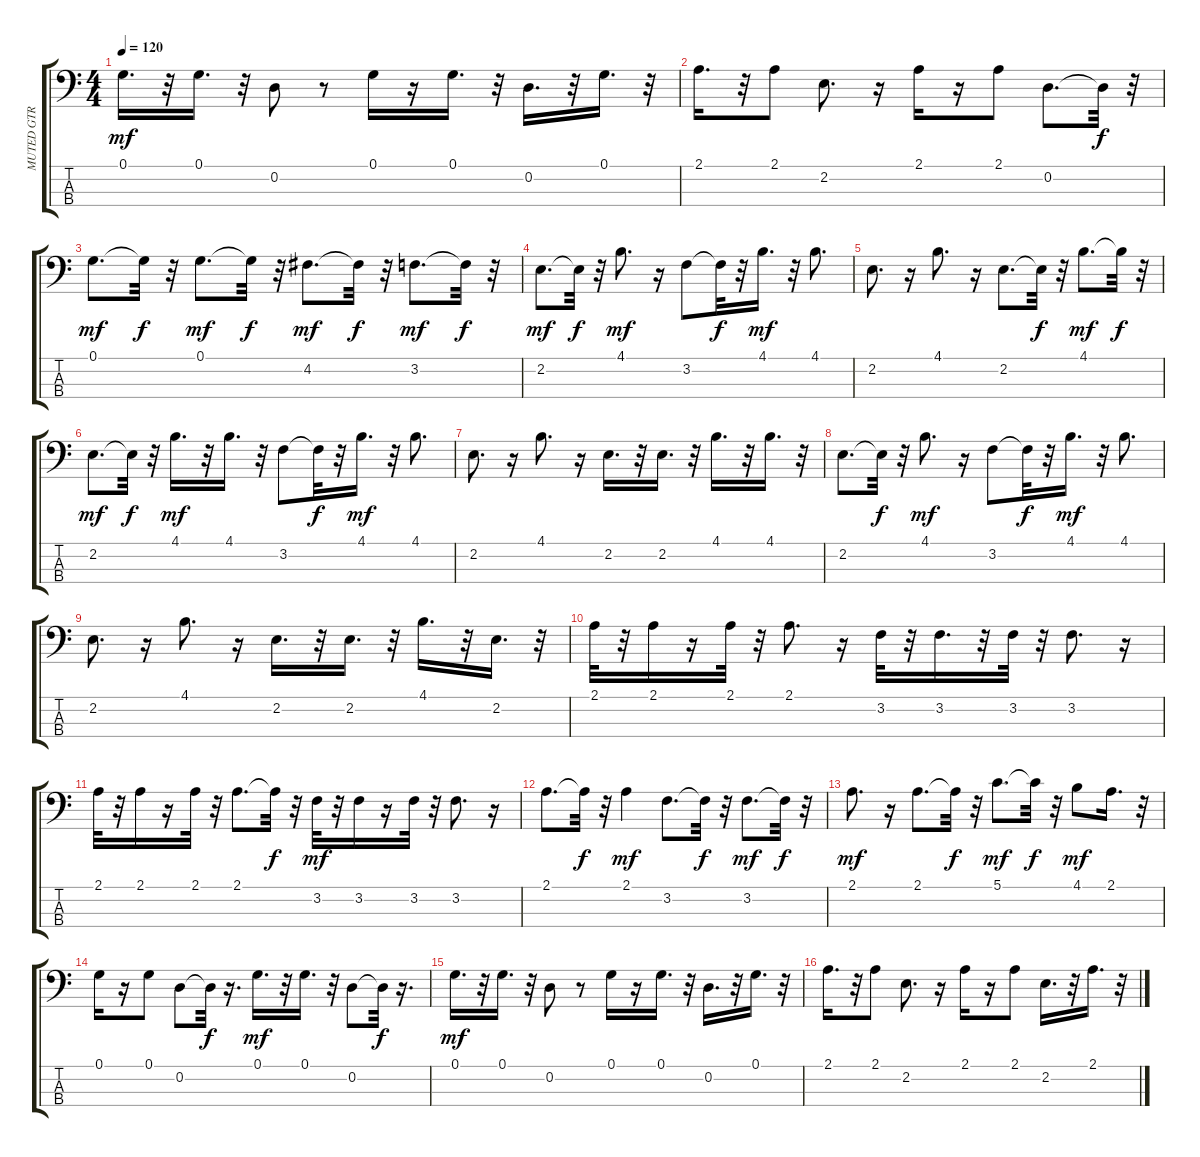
\track ("MUTED GTR" "MUTED GTR") {instrument fretlessbass}
\staff {score tabs}
\tuning (G2 D2 A1 E1) {hide}
\ts (4 4)
\tempo 120
\clef f4
\ks c
0.1.16{d dy mf} r.32 0.1.16{d} r.32 0.2.8 r.8 0.1.16 r.16 0.1.16{d} r.32 0.2.16{d} r.32 0.1.16{d} r.32 |
2.1.16{d} r.32 2.1.8 2.2.8{d} r.16 2.1.16 r.16 2.1.8 0.2.8{d} 0.2{t}.32{dy f} r.32 |
0.1.8{d dy mf} 0.1{t}.32{dy f} r.32 0.1.8{d dy mf} 0.1{t}.32{dy f} r.32 4.2.8{d dy mf} 4.2{t}.32{dy f} r.32 3.2.8{d dy mf} 3.2{t}.32{dy f} r.32 |
2.2.8{d dy mf} 2.2{t}.32{dy f} r.32 4.1.8{d dy mf} r.16 3.2.8 3.2{t}.32{dy f} r.32 4.1.16{d dy mf} r.32 4.1.8{d} |
2.2.8{d} r.16 4.1.8{d} r.16 2.2.8{d} 2.2{t}.32{dy f} r.32 4.1.8{d dy mf} 4.1{t}.32{dy f} r.32 |
2.2.8{d dy mf} 2.2{t}.32{dy f} r.32 4.1.16{d dy mf} r.32 4.1.16{d} r.32 3.2.8 3.2{t}.32{dy f} r.32 4.1.16{d dy mf} r.32 4.1.8{d} |
2.2.8{d} r.16 4.1.8{d} r.16 2.2.16{d} r.32 2.2.16{d} r.32 4.1.16{d} r.32 4.1.16{d} r.32 |
2.2.8{d} 2.2{t}.32{dy f} r.32 4.1.8{d dy mf} r.16 3.2.8 3.2{t}.32{dy f} r.32 4.1.16{d dy mf} r.32 4.1.8{d} |
2.2.8{d} r.16 4.1.8{d} r.16 2.2.16{d} r.32 2.2.16{d} r.32 4.1.16{d} r.32 2.2.16{d} r.32 |
2.1.32 r.32 2.1.16 r.16 2.1.32 r.32 2.1.8{d} r.16 3.2.32 r.32 3.2.16{d} r.32 3.2.32 r.32 3.2.8{d} r.16 |
2.1.32 r.32 2.1.16 r.16 2.1.32 r.32 2.1.8{d} 2.1{t}.32{dy f} r.32 3.2.32{dy mf} r.32 3.2.16 r.16 3.2.32 r.32 3.2.8{d} r.16 |
2.1.8{d} 2.1{t}.32{dy f} r.32 2.1.4{dy mf} 3.2.8{d} 3.2{t}.32{dy f} r.32 3.2.8{d dy mf} 3.2{t}.32{dy f} r.32 |
2.1.8{d dy mf} r.16 2.1.8{d} 2.1{t}.32{dy f} r.32 5.1.8{d dy mf} 5.1{t}.32{dy f} r.32 4.1.8{dy mf} 2.1.16{d} r.32 |
0.1.16 r.16 0.1.8 0.2.8 0.2{t}.32{dy f} r.16{d} 0.1.16{d dy mf} r.32 0.1.16{d} r.32 0.2.8 0.2{t}.32{dy f} r.16{d} |
0.1.16{d dy mf} r.32 0.1.16{d} r.32 0.2.8 r.8 0.1.16 r.16 0.1.16{d} r.32 0.2.16{d} r.32 0.1.16{d} r.32 |
2.1.16{d} r.32 2.1.8 2.2.8{d} r.16 2.1.16 r.16 2.1.8 2.2.16{d} r.32 2.1.16{d} r.32
